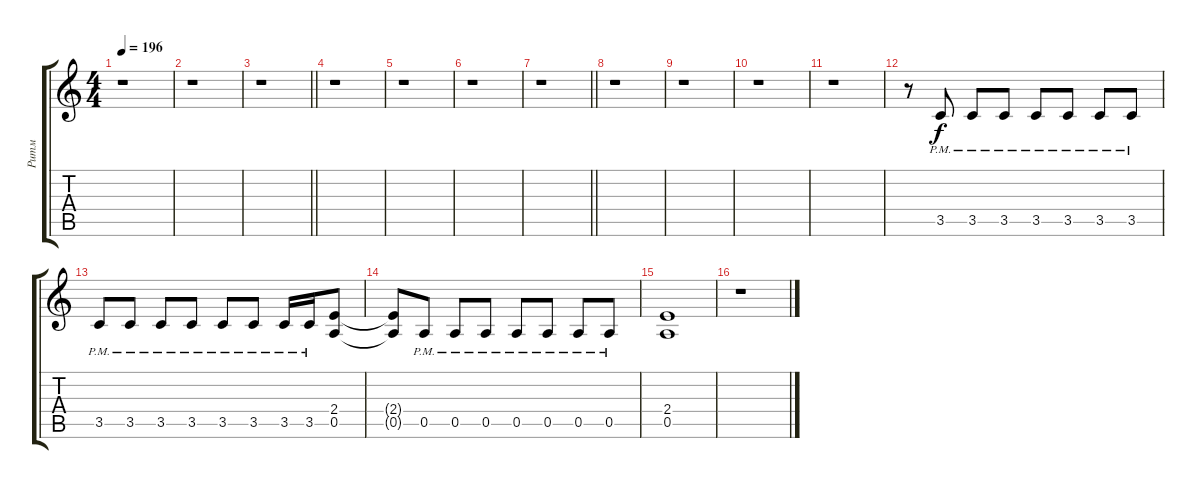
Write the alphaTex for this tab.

\track ("Ритм" "Ритм") {instrument distortionguitar}
\staff {score tabs}
\tuning (E4 B3 G3 D3 A2 E2) {hide}
\ts (4 4)
\tempo 196
\clef g2
\ks c
r.1{dy f} |
r.1 |
\barLineRight lightlight
r.1 |
r.1 |
r.1 |
r.1 |
\barLineRight lightlight
r.1 |
r.1 |
r.1 |
r.1 |
r.1 |
r.8{instrument distortionguitar} 3.5{pm}.8 3.5{pm}.8 3.5{pm}.8 3.5{pm}.8 3.5{pm}.8 3.5{pm}.8 3.5{pm}.8 |
3.5{pm}.8 3.5{pm}.8 3.5{pm}.8 3.5{pm}.8 3.5{pm}.8 3.5{pm}.8 3.5{pm}.16 3.5{pm}.16 (2.4 0.5).8 |
(2.4{t} 0.5{t}).8 0.5{pm}.8 0.5{pm}.8 0.5{pm}.8 0.5{pm}.8 0.5{pm}.8 0.5{pm}.8 0.5{pm}.8 |
(2.4 0.5).1 |
r.1
